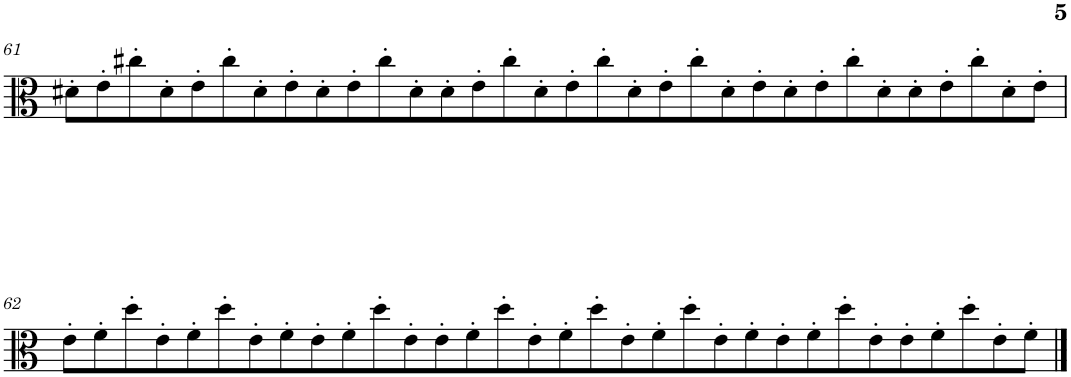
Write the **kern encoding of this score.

**kern
*part1
*staff1
*I"Viola
*I'Vla.
!!LO:PB:g=z
*clefC3
*k[]
*M32/8
=61
8d#X'\L
8e'\
8cc#X'\
8d#'\
8e'\
8cc#'\
8d#'\
8e'\
8d#'\
8e'\
8cc#'\
8d#'\
8d#'\
8e'\
8cc#'\
8d#'\
8e'\
8cc#'\
8d#'\
8e'\
8cc#'\
8d#'\
8e'\
8d#'\
8e'\
8cc#'\
8d#'\
8d#'\
8e'\
8cc#'\
8d#'\
8e'\J
!!LO:LB:g=z
=62
8e'\L
8f'\
8dd'\
8e'\
8f'\
8dd'\
8e'\
8f'\
8e'\
8f'\
8dd'\
8e'\
8e'\
8f'\
8dd'\
8e'\
8f'\
8dd'\
8e'\
8f'\
8dd'\
8e'\
8f'\
8e'\
8f'\
8dd'\
8e'\
8e'\
8f'\
8dd'\
8e'\
8f'\J
==
*-
